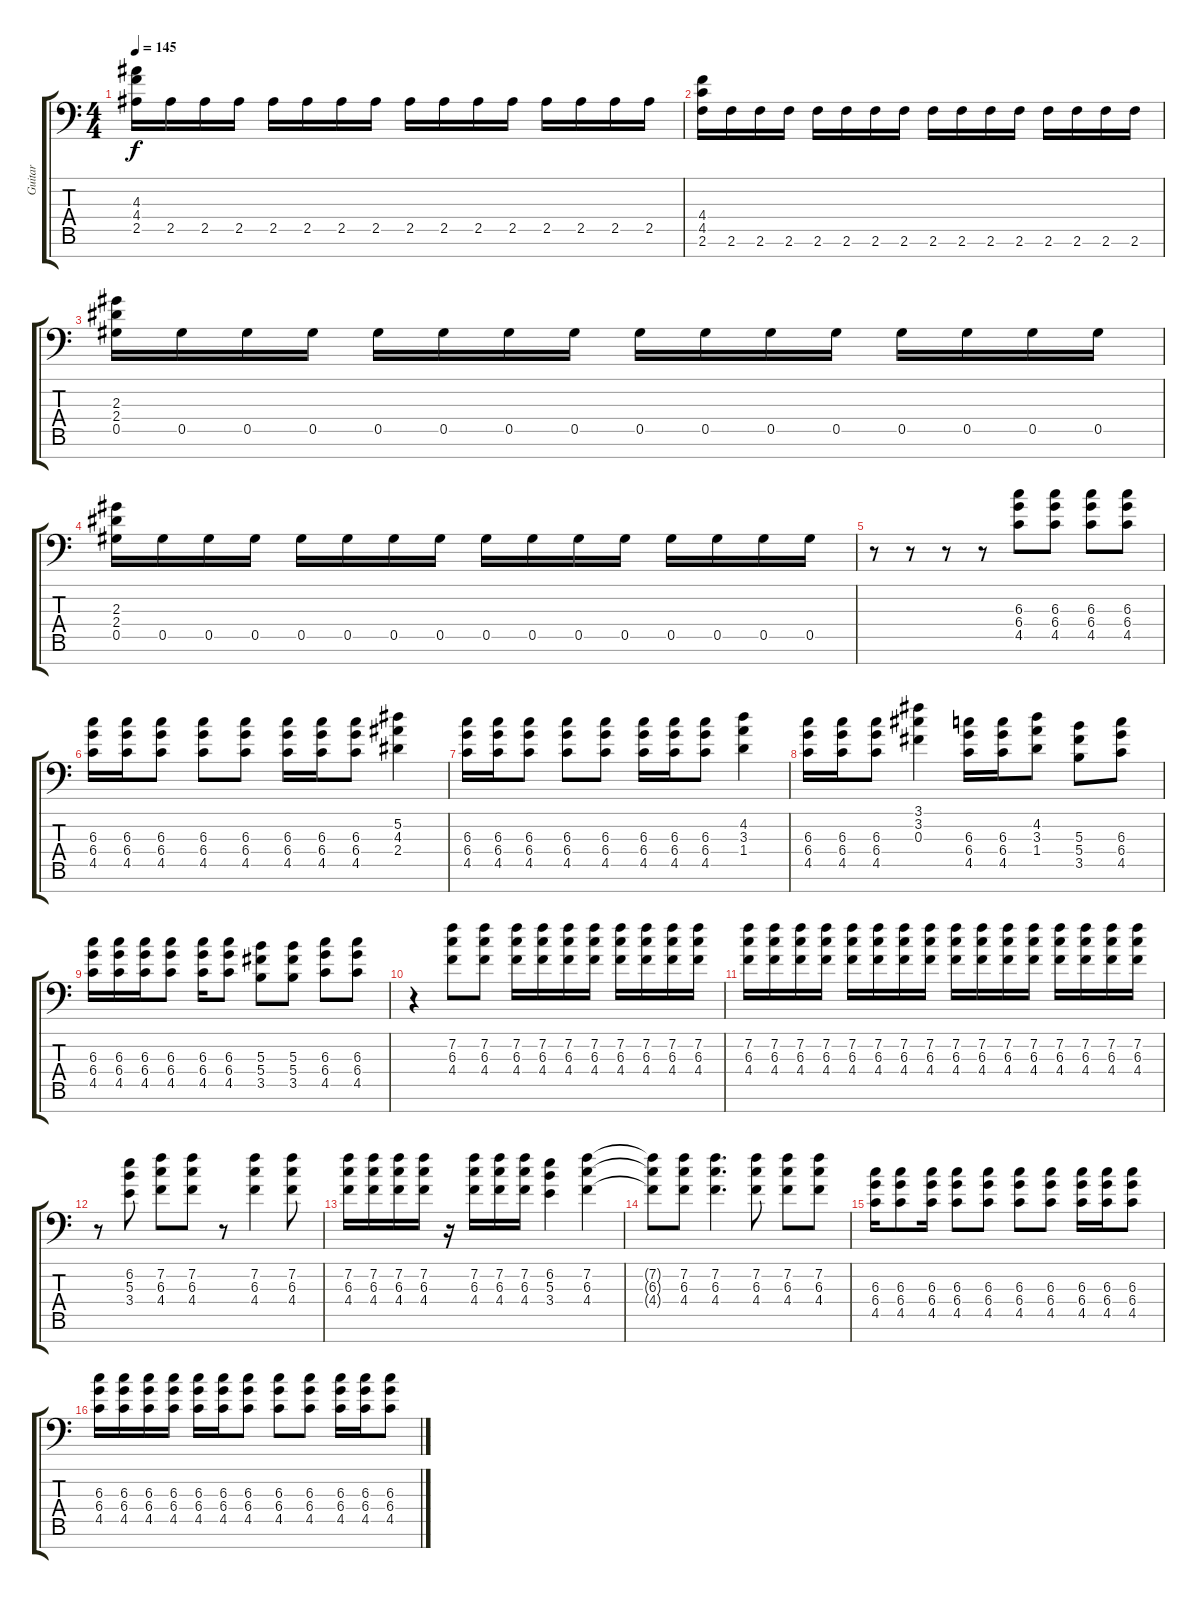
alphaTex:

\track ("Guitar" "Guitar") {instrument distortionguitar}
\staff {score tabs}
\tuning (Eb4 Bb3 Gb3 Db3 Ab2 Eb2 Bb1) {hide}
\ts (4 4)
\tempo 145
\clef f4
\ks c
(4.3 4.4 2.5).16{dy f} 2.5.16 2.5.16 2.5.16 2.5.16 2.5.16 2.5.16 2.5.16 2.5.16 2.5.16 2.5.16 2.5.16 2.5.16 2.5.16 2.5.16 2.5.16 |
(4.4 4.5 2.6).16 2.6.16 2.6.16 2.6.16 2.6.16 2.6.16 2.6.16 2.6.16 2.6.16 2.6.16 2.6.16 2.6.16 2.6.16 2.6.16 2.6.16 2.6.16 |
(2.3 2.4 0.5).16 0.5.16 0.5.16 0.5.16 0.5.16 0.5.16 0.5.16 0.5.16 0.5.16 0.5.16 0.5.16 0.5.16 0.5.16 0.5.16 0.5.16 0.5.16 |
(2.3 2.4 0.5).16 0.5.16 0.5.16 0.5.16 0.5.16 0.5.16 0.5.16 0.5.16 0.5.16 0.5.16 0.5.16 0.5.16 0.5.16 0.5.16 0.5.16 0.5.16 |
r.8 r.8 r.8 r.8 (6.3 6.4 4.5).8 (6.3 6.4 4.5).8 (6.3 6.4 4.5).8 (6.3 6.4 4.5).8 |
(6.3 6.4 4.5).16 (6.3 6.4 4.5).16 (6.3 6.4 4.5).8 (6.3 6.4 4.5).8 (6.3 6.4 4.5).8 (6.3 6.4 4.5).16 (6.3 6.4 4.5).16 (6.3 6.4 4.5).8 (5.2 4.3 2.4).4 |
(6.3 6.4 4.5).16 (6.3 6.4 4.5).16 (6.3 6.4 4.5).8 (6.3 6.4 4.5).8 (6.3 6.4 4.5).8 (6.3 6.4 4.5).16 (6.3 6.4 4.5).16 (6.3 6.4 4.5).8 (4.2 3.3 1.4).4 |
(6.3 6.4 4.5).16 (6.3 6.4 4.5).16 (6.3 6.4 4.5).8 (3.1 3.2 0.3).4 (6.3 6.4 4.5).16 (6.3 6.4 4.5).16 (4.2 3.3 1.4).8 (5.3 5.4 3.5).8 (6.3 6.4 4.5).8 |
(6.3 6.4 4.5).16 (6.3 6.4 4.5).16 (6.3 6.4 4.5).16 (6.3 6.4 4.5).8 (6.3 6.4 4.5).16 (6.3 6.4 4.5).8 (5.3 5.4 3.5).8 (5.3 5.4 3.5).8 (6.3 6.4 4.5).8 (6.3 6.4 4.5).8 |
r.4 (7.2 6.3 4.4).8 (7.2 6.3 4.4).8 (7.2 6.3 4.4).16 (7.2 6.3 4.4).16 (7.2 6.3 4.4).16 (7.2 6.3 4.4).16 (7.2 6.3 4.4).16 (7.2 6.3 4.4).16 (7.2 6.3 4.4).16 (7.2 6.3 4.4).16 |
(7.2 6.3 4.4).16 (7.2 6.3 4.4).16 (7.2 6.3 4.4).16 (7.2 6.3 4.4).16 (7.2 6.3 4.4).16 (7.2 6.3 4.4).16 (7.2 6.3 4.4).16 (7.2 6.3 4.4).16 (7.2 6.3 4.4).16 (7.2 6.3 4.4).16 (7.2 6.3 4.4).16 (7.2 6.3 4.4).16 (7.2 6.3 4.4).16 (7.2 6.3 4.4).16 (7.2 6.3 4.4).16 (7.2 6.3 4.4).16 |
r.8 (6.2 5.3 3.4).8 (7.2 6.3 4.4).8 (7.2 6.3 4.4).8 r.8 (7.2 6.3 4.4).4 (7.2 6.3 4.4).8 |
(7.2 6.3 4.4).16 (7.2 6.3 4.4).16 (7.2 6.3 4.4).16 (7.2 6.3 4.4).16 r.16 (7.2 6.3 4.4).16 (7.2 6.3 4.4).16 (7.2 6.3 4.4).16 (6.2 5.3 3.4).4 (7.2 6.3 4.4).4 |
(7.2{t} 6.3{t} 4.4{t}).8 (7.2 6.3 4.4).8 (7.2 6.3 4.4).4{d} (7.2 6.3 4.4).8 (7.2 6.3 4.4).8 (7.2 6.3 4.4).8 |
(6.3 6.4 4.5).16 (6.3 6.4 4.5).8 (6.3 6.4 4.5).16 (6.3 6.4 4.5).8 (6.3 6.4 4.5).8 (6.3 6.4 4.5).8 (6.3 6.4 4.5).8 (6.3 6.4 4.5).16 (6.3 6.4 4.5).16 (6.3 6.4 4.5).8 |
(6.3 6.4 4.5).16 (6.3 6.4 4.5).16 (6.3 6.4 4.5).16 (6.3 6.4 4.5).16 (6.3 6.4 4.5).16 (6.3 6.4 4.5).16 (6.3 6.4 4.5).8 (6.3 6.4 4.5).8 (6.3 6.4 4.5).8 (6.3 6.4 4.5).16 (6.3 6.4 4.5).16 (6.3 6.4 4.5).8
